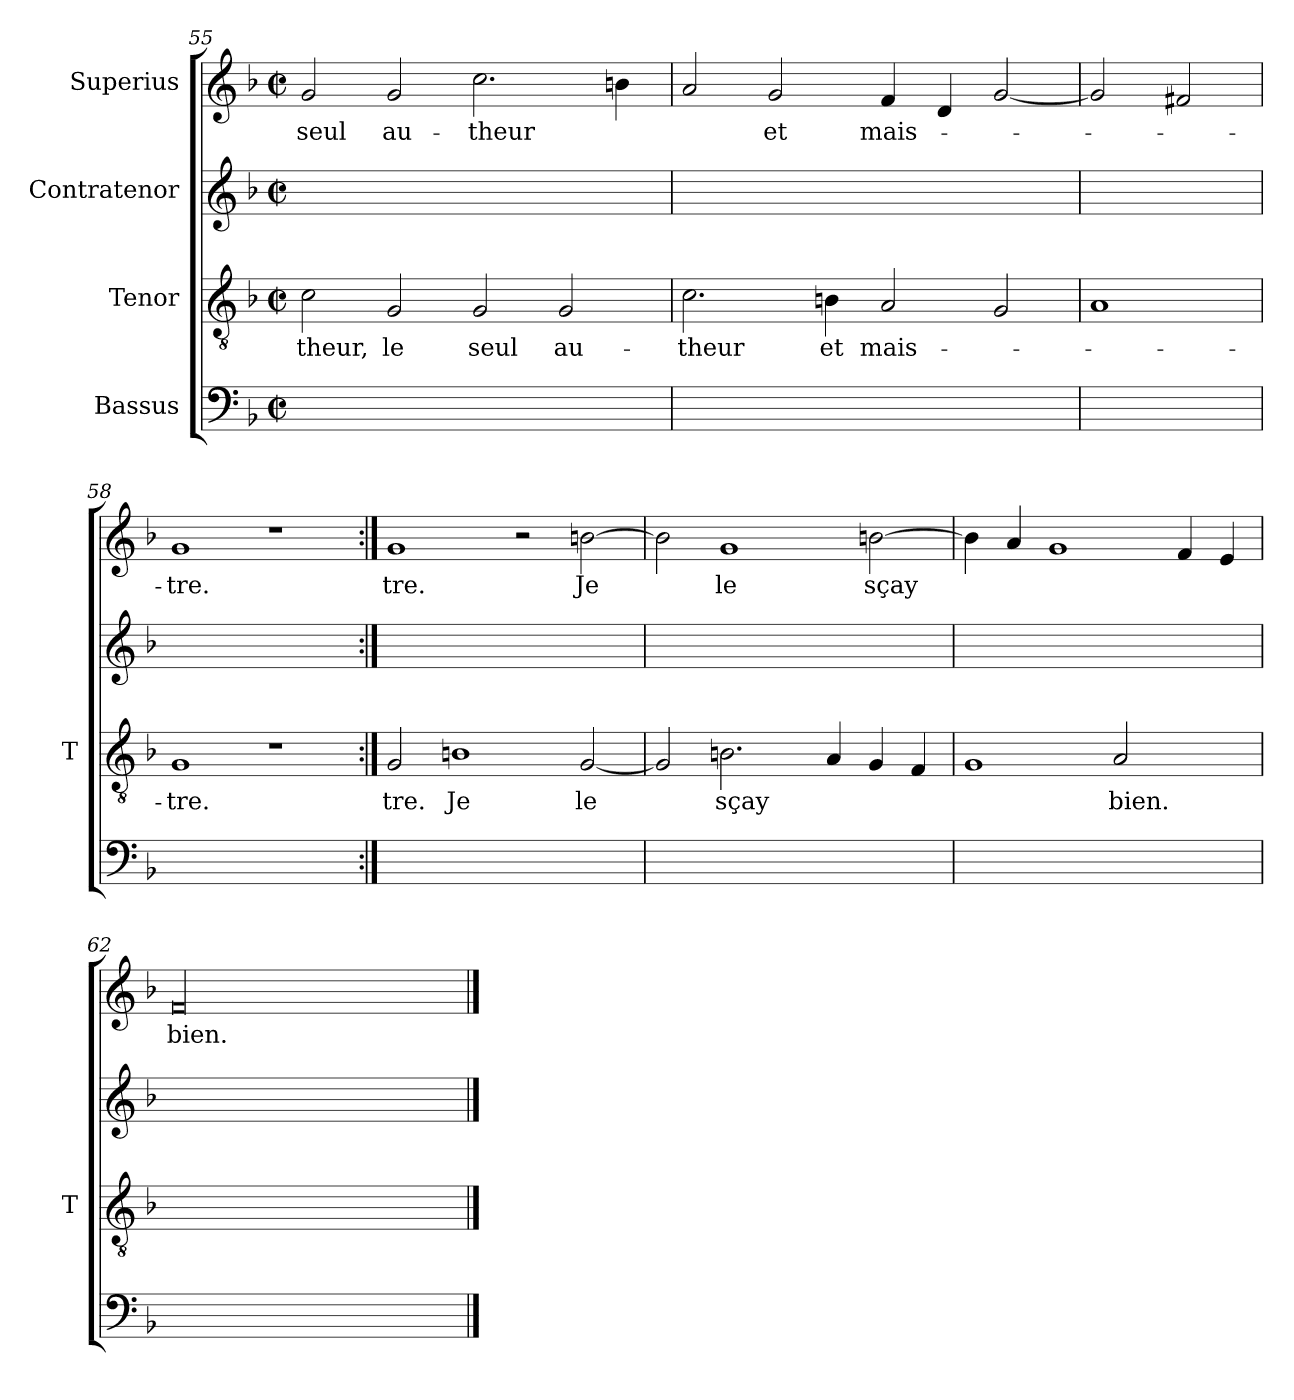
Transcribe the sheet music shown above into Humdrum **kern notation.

**kern	**kern	**text	**kern	**kern	**text
*part4	*part3	*part3	*part2	*part1	*part1
*staff4	*staff3	*staff3	*staff2	*staff1	*staff1
*I"Bassus	*I"Tenor	*	*I"Contratenor	*I"Superius	*
*	*I'T	*	*	*	*
*clefF4	*clefGv2	*	*clefG2	*clefG2	*
*k[b-]	*k[b-]	*	*k[b-]	*k[b-]	*
*F:	*F:	*	*F:	*F:	*
*M2/2	*M2/2	*	*M2/2	*M2/2	*
*met(c|)	*met(c|)	*	*met(c|)	*met(c|)	*
=55	=55	=55	=55	=55	=55
1ryy	2c	-theur,	1ryy	2g	-seul
.	2G	-le	.	2g	au-
1ryy	2G	-seul	1ryy	2.cc	-theur
.	2G	au-	.	.	.
.	.	.	.	4b	.
=56	=56	=56	=56	=56	=56
1ryy	2.c	-theur	1ryy	2a	.
.	.	.	.	2g	-et
.	4B	-et	.	.	.
1ryy	2A	mais-	1ryy	4f	mais-
.	.	.	.	4d	.
.	2G	.	.	[2g	.
=57	=57	=57	=57	=57	=57
1ryy	1A	.	1ryy	2g]	.
.	.	.	.	2f#X	.
=58	=58	=58	=58	=58	=58
1ryy	1G	-tre.	1ryy	1g	-tre.
1ryy	1r	.	1ryy	1r	.
=59:|!	=59:|!	=59:|!	=59:|!	=59:|!	=59:|!
1ryy	2G	-tre.	1ryy	1g	-tre.
.	1B	-Je	.	.	.
1ryy	.	.	1ryy	2r	.
.	[2G	-le	.	[2b	-Je
=60	=60	=60	=60	=60	=60
1ryy	2G]	.	1ryy	2b]	.
.	2.B	-sçay	.	1g	-le
1ryy	.	.	1ryy	.	.
.	4A	.	.	.	.
.	4G	.	.	[2b	-sçay
.	4F	.	.	.	.
=61	=61	=61	=61	=61	=61
1ryy	1G	.	1ryy	4b]	.
.	.	.	.	4a	.
.	.	.	.	1g	.
1ryy	2A	-bien.	1ryy	.	.
.	2ryy	.	.	4f	.
.	.	.	.	4e	.
=62	=62	=62	=62	=62	=62
1ryy	00ryy	.	1ryy	00f	-bien.
0.ryy	.	.	0.ryy	.	.
==	==	==	==	==	==
*-	*-	*-	*-	*-	*-
